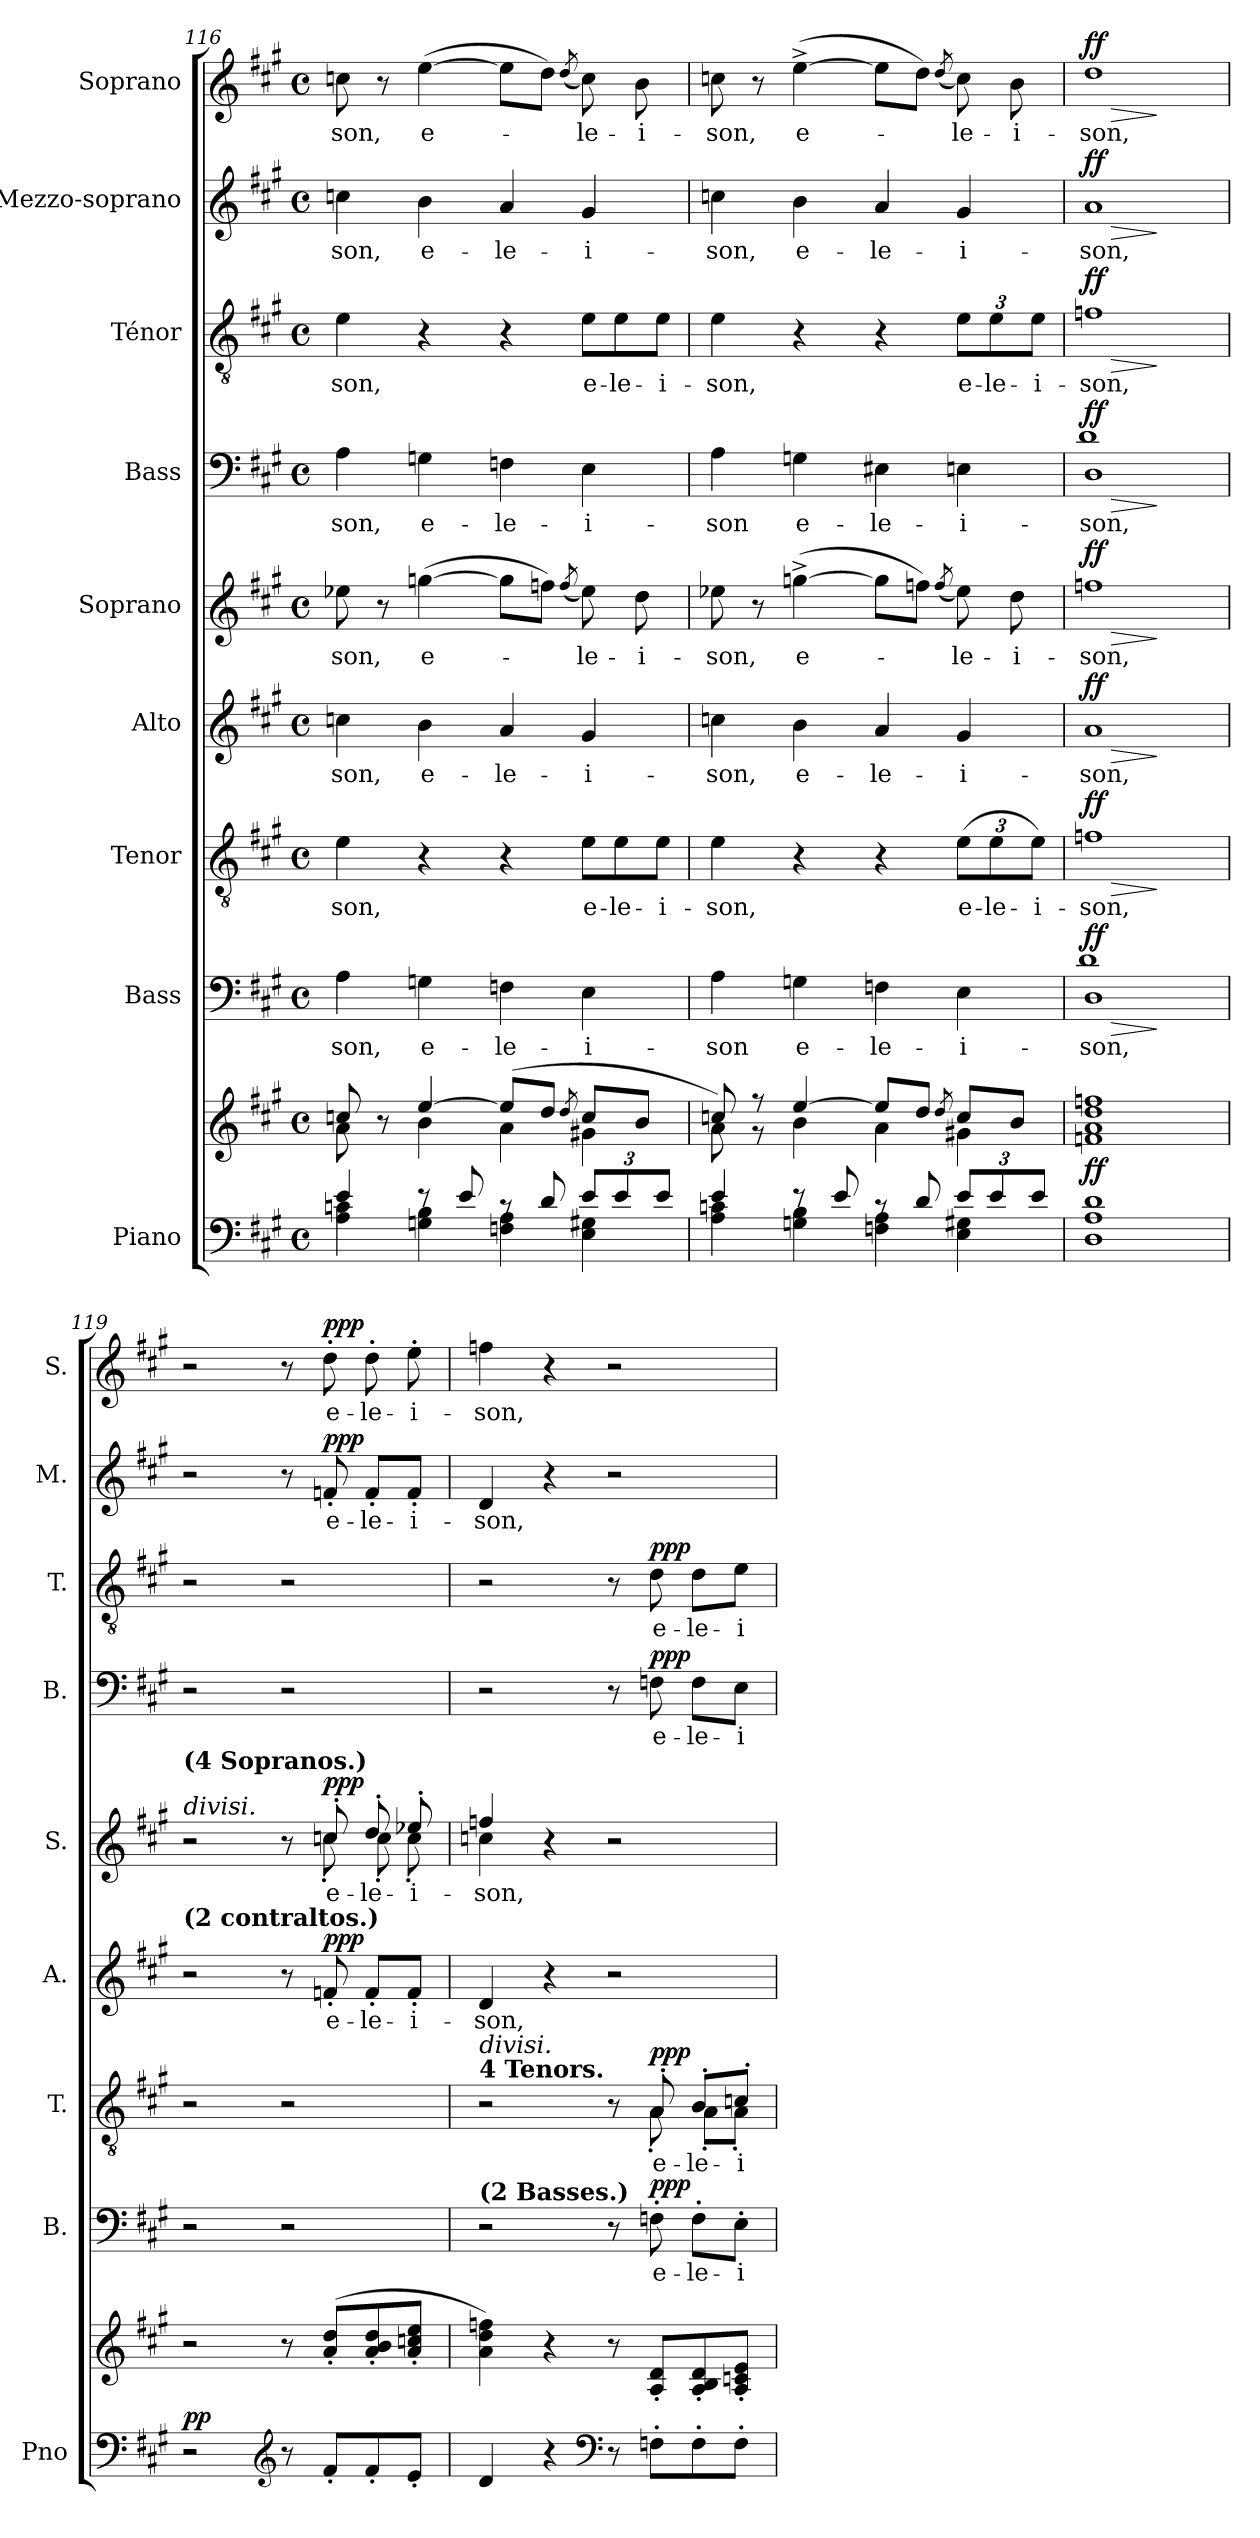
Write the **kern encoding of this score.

**kern	**kern	**dynam	**kern	**text	**dynam	**kern	**text	**dynam	**kern	**text	**dynam	**kern	**text	**dynam	**kern	**text	**dynam	**kern	**text	**dynam	**kern	**text	**dynam	**kern	**text	**dynam
*part9	*part9	*part9	*part8	*part8	*part8	*part7	*part7	*part7	*part6	*part6	*part6	*part5	*part5	*part5	*part4	*part4	*part4	*part3	*part3	*part3	*part2	*part2	*part2	*part1	*part1	*part1
*staff10	*staff9	*staff9/10	*staff8	*staff8	*staff8	*staff7	*staff7	*staff7	*staff6	*staff6	*staff6	*staff5	*staff5	*staff5	*staff4	*staff4	*staff4	*staff3	*staff3	*staff3	*staff2	*staff2	*staff2	*staff1	*staff1	*staff1
*I"Piano	*	*	*I"Bass	*	*	*I"Tenor	*	*	*I"Alto	*	*	*I"Soprano	*	*	*I"Bass	*	*	*I"Ténor	*	*	*I"Mezzo-soprano	*	*	*I"Soprano	*	*
*I'Pno	*	*	*I'B.	*	*	*I'T.	*	*	*I'A.	*	*	*I'S.	*	*	*I'B.	*	*	*I'T.	*	*	*I'M.	*	*	*I'S.	*	*
*clefF4	*clefG2	*	*clefF4	*	*	*clefGv2	*	*	*clefG2	*	*	*clefG2	*	*	*clefF4	*	*	*clefGv2	*	*	*clefG2	*	*	*clefG2	*	*
*	*	*	*	*	*	*	*	*	*	*	*	*ITrd2c3	*	*	*	*	*	*	*	*	*	*	*	*	*	*
*k[f#c#g#]	*k[f#c#g#]	*	*k[f#c#g#]	*	*	*k[f#c#g#]	*	*	*k[f#c#g#]	*	*	*k[f#c#g#d#a#e#]	*	*	*k[f#c#g#]	*	*	*k[f#c#g#]	*	*	*k[f#c#g#]	*	*	*k[f#c#g#]	*	*
*M4/4	*M4/4	*	*M4/4	*	*	*M4/4	*	*	*M4/4	*	*	*M4/4	*	*	*M4/4	*	*	*M4/4	*	*	*M4/4	*	*	*M4/4	*	*
*met(c)	*met(c)	*	*met(c)	*	*	*met(c)	*	*	*met(c)	*	*	*met(c)	*	*	*met(c)	*	*	*met(c)	*	*	*met(c)	*	*	*met(c)	*	*
=116	=116	=116	=116	=116	=116	=116	=116	=116	=116	=116	=116	=116	=116	=116	=116	=116	=116	=116	=116	=116	=116	=116	=116	=116	=116	=116
*^	*^	*	*	*	*	*	*	*	*	*	*	*	*	*	*	*	*	*	*	*	*	*	*	*	*	*
!	!	!	!	!	!	!LO:LY:b	!	!	!LO:LY:b	!	!	!LO:LY:b	!	!	!LO:LY:b	!	!	!LO:LY:b	!	!	!LO:LY:b	!	!	!LO:LY:b	!	!	!LO:LY:b	!
4e/	4A\ 4cn\	8ccn/	8a\	.	4A\	-son,	.	4e\	-son,	.	4ccn\	-son,	.	8ccni\	-son,	.	4A\	-son,	.	4e\	-son,	.	4ccn\	-son,	.	8ccn\	-son,	.
.	.	8r	8ryy	.	.	.	.	.	.	.	.	.	.	8r	.	.	.	.	.	.	.	.	.	.	.	8r	.	.
!	!	!	!	!	!	!LO:LY:b	!	!	!	!	!	!LO:LY:b	!	!	!LO:LY:b	!	!	!LO:LY:b	!	!	!	!	!	!LO:LY:b	!	!	!LO:LY:b	!
8re	4Gn\ 4B\	[4ee/	4b\	.	4Gn\	e-	.	4r	.	.	4b\	e-	.	([4eeni\	e-	.	4Gn\	e-	.	4r	.	.	4b\	e-	.	([4ee\	e-	.
8e/	.	.	.	.	.	.	.	.	.	.	.	.	.	.	.	.	.	.	.	.	.	.	.	.	.	.	.	.
!	!	!	!	!	!	!LO:LY:b	!	!	!	!	!	!LO:LY:b	!	!	!	!	!	!LO:LY:b	!	!	!	!	!	!LO:LY:b	!	!	!	!
8rc	4Fn\ 4A\	(8ee/L]	4a\	.	4Fn\	-le-	.	4r	.	.	4a/	-le-	.	8eei\L]	.	.	4Fn\	-le-	.	4r	.	.	4a/	-le-	.	8ee\L]	.	.
8d/	.	8dd/J	.	.	.	.	.	.	.	.	.	.	.	8ddni\J)	.	.	.	.	.	.	.	.	.	.	.	8dd\J)	.	.
.	.	8qdd/	.	.	.	.	.	.	.	.	.	.	.	(8qdd/	.	.	.	.	.	.	.	.	.	.	.	(8qdd/	.	.
*Xbrackettup	*	*	*	*	*	*	*	*	*	*	*	*	*	*	*	*	*	*	*	*	*	*	*	*	*	*	*	*
!	!	!	!	!	!	!LO:LY:b	!	!	!	!	!	!	!	!	!	!	!	!	!	!	!	!	!	!	!	!	!	!
*	*	*	*	*	*	*	*	*Xtuplet	*	*	*	*	*	*	*	*	*	*	*	*	*	*	*	*	*	*	*	*
!	!	!	!	!	!	!	!	!	!LO:LY:b	!	!	!LO:LY:b	!	!	!LO:LY:b	!	!	!LO:LY:b	!	!	!	!	!	!	!	!	!	!
*	*	*	*	*	*	*	*	*	*	*	*	*	*	*	*	*	*	*	*	*Xtuplet	*	*	*	*	*	*	*	*
!	!	!	!	!	!	!	!	!	!	!	!	!	!	!	!	!	!	!	!	!	!LO:LY:b	!	!	!LO:LY:b	!	!	!LO:LY:b	!
12e/L	4E\ 4G#X\	8cc/L	4g#X\	.	4E\	-i-	.	12e\L	e-	.	4g#/	-i-	.	8cci\)	-le-	.	4E\	-i-	.	12e\L	e-	.	4g#/	-i-	.	8cc\)	-le-	.
!	!	!	!	!	!	!	!	!	!LO:LY:b	!	!	!	!	!	!	!	!	!	!	!	!LO:LY:b	!	!	!	!	!	!	!
12e/	.	.	.	.	.	.	.	12e\	-le-	.	.	.	.	.	.	.	.	.	.	12e\	-le-	.	.	.	.	.	.	.
!	!	!	!	!	!	!	!	!	!	!	!	!	!	!	!LO:LY:b	!	!	!	!	!	!	!	!	!	!	!	!LO:LY:b	!
.	.	8b/J	.	.	.	.	.	.	.	.	.	.	.	8bi\	-i-	.	.	.	.	.	.	.	.	.	.	8b\	-i-	.
!	!	!	!	!	!	!	!	!	!LO:LY:b	!	!	!	!	!	!	!	!	!	!	!	!LO:LY:b	!	!	!	!	!	!	!
12e/J	.	.	.	.	.	.	.	12e\J	-i-	.	.	.	.	.	.	.	.	.	.	12e\J	-i-	.	.	.	.	.	.	.
=117	=117	=117	=117	=117	=117	=117	=117	=117	=117	=117	=117	=117	=117	=117	=117	=117	=117	=117	=117	=117	=117	=117	=117	=117	=117	=117	=117	=117
!	!	!	!	!	!	!LO:LY:b	!	!	!LO:LY:b	!	!	!LO:LY:b	!	!	!LO:LY:b	!	!	!LO:LY:b	!	!	!LO:LY:b	!	!	!LO:LY:b	!	!	!LO:LY:b	!
4e/	4A\ 4cn\	8ccn/)	8a\	.	4A\	-son	.	4e\	-son,	.	4ccn\	-son,	.	8ccni\	-son,	.	4A\	-son	.	4e\	-son,	.	4ccn\	-son,	.	8ccn\	-son,	.
.	.	8r	8r	.	.	.	.	.	.	.	.	.	.	8r	.	.	.	.	.	.	.	.	.	.	.	8r	.	.
!	!	!	!	!	!	!LO:LY:b	!	!	!	!	!	!LO:LY:b	!	!	!LO:LY:b	!	!	!LO:LY:b	!	!	!	!	!	!LO:LY:b	!	!	!LO:LY:b	!
8re	4Gn\ 4B\	[4ee/	4b\	.	4Gn\	e-	.	4r	.	.	4b\	e-	.	([4een^i\	e-	.	4Gn\	e-	.	4r	.	.	4b\	e-	.	([4ee^\	e-	.
8e/	.	.	.	.	.	.	.	.	.	.	.	.	.	.	.	.	.	.	.	.	.	.	.	.	.	.	.	.
!	!	!	!	!	!	!LO:LY:b	!	!	!	!	!	!LO:LY:b	!	!	!	!	!	!LO:LY:b	!	!	!	!	!	!LO:LY:b	!	!	!	!
8rc	4Fn\ 4A\	8ee/L]	4a\	.	4Fn\	-le-	.	4r	.	.	4a/	-le-	.	8eei\L]	.	.	4E#X\	-le-	.	4r	.	.	4a/	-le-	.	8ee\L]	.	.
8d/	.	8dd/J	.	.	.	.	.	.	.	.	.	.	.	8ddni\J)	.	.	.	.	.	.	.	.	.	.	.	8dd\J)	.	.
.	.	8qdd/	.	.	.	.	.	.	.	.	.	.	.	(8qdd/	.	.	.	.	.	.	.	.	.	.	.	(8qdd/	.	.
!	!	!	!	!	!	!LO:LY:b	!	!	!	!	!	!	!	!	!	!	!	!	!	!	!	!	!	!	!	!	!	!
*	*	*	*	*	*	*	*	*tuplet	*	*	*	*	*	*	*	*	*	*	*	*	*	*	*	*	*	*	*	*
!	!	!	!	!	!	!	!	!	!LO:LY:b	!	!	!LO:LY:b	!	!	!LO:LY:b	!	!	!LO:LY:b	!	!	!	!	!	!	!	!	!	!
*	*	*	*	*	*	*	*	*	*	*	*	*	*	*	*	*	*	*	*	*tuplet	*	*	*	*	*	*	*	*
!	!	!	!	!	!	!	!	!	!	!	!	!	!	!	!	!	!	!	!	!	!LO:LY:b	!	!	!LO:LY:b	!	!	!LO:LY:b	!
12e/L	4E\ 4G#X\	8cc/L	4g#X\	.	4E\	-i-	.	(12e\L	e-	.	4g#/	-i-	.	8cci\)	-le-	.	4En\	-i-	.	12e\L	e-	.	4g#/	-i-	.	8cc\)	-le-	.
!	!	!	!	!	!	!	!	!	!LO:LY:b	!	!	!	!	!	!	!	!	!	!	!	!LO:LY:b	!	!	!	!	!	!	!
12e/	.	.	.	.	.	.	.	12e\	-le-	.	.	.	.	.	.	.	.	.	.	12e\	-le-	.	.	.	.	.	.	.
!	!	!	!	!	!	!	!	!	!	!	!	!	!	!	!LO:LY:b	!	!	!	!	!	!	!	!	!	!	!	!LO:LY:b	!
.	.	8b/J	.	.	.	.	.	.	.	.	.	.	.	8bi\	-i-	.	.	.	.	.	.	.	.	.	.	8b\	-i-	.
!	!	!	!	!	!	!	!	!	!LO:LY:b	!	!	!	!	!	!	!	!	!	!	!	!LO:LY:b	!	!	!	!	!	!	!
12e/J	.	.	.	.	.	.	.	12e\J)	-i-	.	.	.	.	.	.	.	.	.	.	12e\J	-i-	.	.	.	.	.	.	.
*v	*v	*	*	*	*	*	*	*	*	*	*	*	*	*	*	*	*	*	*	*	*	*	*	*	*	*	*	*
*	*v	*v	*	*	*	*	*	*	*	*	*	*	*	*	*	*	*	*	*	*	*	*	*	*	*	*	*
=118	=118	=118	=118	=118	=118	=118	=118	=118	=118	=118	=118	=118	=118	=118	=118	=118	=118	=118	=118	=118	=118	=118	=118	=118	=118	=118
!	!	!LO:DY:b	!	!LO:LY:b	!LO:HP:b	!	!LO:LY:b	!LO:HP:b	!	!LO:LY:b	!LO:HP:b	!	!LO:LY:b	!LO:HP:b	!	!LO:LY:b	!LO:HP:b	!	!LO:LY:b	!LO:HP:b	!	!LO:LY:b	!LO:HP:b	!	!LO:LY:b	!LO:HP:b
*	*	*	*^	*	*	*	*	*	*	*	*	*	*	*	*^	*	*	*	*	*	*	*	*	*	*	*
!	!	!	!	!	!	!LO:DY:n=1:a	!	!	!LO:DY:n=1:a	!	!	!LO:DY:n=1:a	!	!	!LO:DY:n=1:a	!	!	!	!LO:DY:n=1:a	!	!	!LO:DY:n=1:a	!	!	!LO:DY:n=1:a	!	!	!LO:DY:n=1:a
1D 1A 1d	1fn 1a 1dd 1ffn	ff	1D	1d	-son,	> ff	1fn	-son,	> ff	1a	-son,	> ff	1ddni	-son,	> ff	1D	1d	-son,	> ff	1fn	-son,	> ff	1a	-son,	> ff	1dd	-son,	> ff
*	*	*	*v	*v	*	*	*	*	*	*	*	*	*	*	*	*v	*v	*	*	*	*	*	*	*	*	*	*	*
.	.	.	.	.	]	.	.	]	.	.	]	.	.	]	.	.	]	.	.	]	.	.	]	.	.	]
!!LO:PB:g=z
=119	=119	=119	=119	=119	=119	=119	=119	=119	=119	=119	=119	=119	=119	=119	=119	=119	=119	=119	=119	=119	=119	=119	=119	=119	=119	=119
*	*	*	*	*	*	*	*	*	*	*	*	*^	*	*	*	*	*	*	*	*	*	*	*	*	*	*
!	!	!	!	!	!	!	!	!	!	!	!	!LO:TX:a:B:t=(4 Sopranos.)	!	!	!	!	!	!	!	!	!	!	!	!	!	!	!
!	!	!	!	!	!	!	!	!	!	!	!	!LO:TX:a:i:t=divisi.	!	!	!	!	!	!	!	!	!	!	!	!	!	!	!
!	!	!	!	!	!	!	!	!	!LO:TX:a:B:t=(2 contraltos.)	!	!	!	!	!	!	!	!	!	!	!	!	!	!	!	!	!	!
!	!	!LO:DY:a=2	!	!	!	!	!	!	!	!	!	!	!	!	!	!	!	!	!	!	!	!	!	!	!	!	!
2r	2r	pp	2r	.	.	2r	.	.	2r	.	.	2r	2ryy	.	.	2r	.	.	2r	.	.	2r	.	.	2r	.	.
*clefG2	*	*	*	*	*	*	*	*	*	*	*	*	*	*	*	*	*	*	*	*	*	*	*	*	*	*	*
8r	8r	.	2r	.	.	2r	.	.	8r	.	.	8r	8ryy	.	.	2r	.	.	2r	.	.	8r	.	.	8r	.	.
!	!	!	!	!	!	!	!	!	!	!LO:LY:b	!LO:DY:a	!	!	!LO:LY:b	!LO:DY:a	!	!	!	!	!	!	!	!LO:LY:b	!LO:DY:a	!	!LO:LY:b	!LO:DY:a
8f#'/L	(8a/' 8dd/'L	.	.	.	.	.	.	.	8fn'/	e-	ppp	8an'i/	8a'i\	e-	ppp	.	.	.	.	.	.	8fn'/	e-	ppp	8dd'\	e-	ppp
!	!	!	!	!	!	!	!	!	!	!LO:LY:b	!	!	!	!LO:LY:b	!	!	!	!	!	!	!	!	!LO:LY:b	!	!	!LO:LY:b	!
8f#'/	8a/' 8b/' 8dd/'	.	.	.	.	.	.	.	8f'/L	-le-	.	8b'i/	8a'i\	-le-	.	.	.	.	.	.	.	8f'/L	-le-	.	8dd'\	-le-	.
!	!	!	!	!	!	!	!	!	!	!LO:LY:b	!	!	!	!LO:LY:b	!	!	!	!	!	!	!	!	!LO:LY:b	!	!	!LO:LY:b	!
8e'/J	8a/' 8ccn/' 8ee/'J	.	.	.	.	.	.	.	8f'/J	-i-	.	8ccn'i/	8a'i\	-i-	.	.	.	.	.	.	.	8f'/J	-i-	.	8ee'\	-i-	.
=120	=120	=120	=120	=120	=120	=120	=120	=120	=120	=120	=120	=120	=120	=120	=120	=120	=120	=120	=120	=120	=120	=120	=120	=120	=120	=120	=120
*	*	*	*	*	*	*^	*	*	*	*	*	*	*	*	*	*	*	*	*	*	*	*	*	*	*	*	*
!	!	!	!	!	!	!LO:TX:a:B:t=4 Tenors.	!	!	!	!	!	!	!	!	!	!	!	!	!	!	!	!	!	!	!	!	!	!
!	!	!	!	!	!	!LO:TX:a:i:t=divisi.	!	!	!	!	!	!	!	!	!	!	!	!	!	!	!	!	!	!	!	!	!	!
!	!	!	!LO:TX:a:B:t=(2 Basses.)	!	!	!	!	!	!	!	!	!	!	!	!	!	!	!	!	!	!	!	!	!	!	!	!	!
!	!	!	!	!	!	!	!	!	!	!	!LO:LY:b	!	!	!	!LO:LY:b	!	!	!	!	!	!	!	!	!LO:LY:b	!	!	!LO:LY:b	!
4d/	4a\ 4dd\ 4ffn\)	.	2r	.	.	2r	2ryy	.	.	4d/	-son,	.	4ddni/	4ani\	-son,	.	2r	.	.	2r	.	.	4d/	-son,	.	4ffn\	-son,	.
4r	4r	.	.	.	.	.	.	.	.	4r	.	.	4r	4ryy	.	.	.	.	.	.	.	.	4r	.	.	4r	.	.
*clefF4	*	*	*	*	*	*	*	*	*	*	*	*	*	*	*	*	*	*	*	*	*	*	*	*	*	*	*	*
8r	8r	.	8r	.	.	8r	8ryy	.	.	2r	.	.	2r	2ryy	.	.	8r	.	.	8r	.	.	2r	.	.	2r	.	.
!	!	!	!	!LO:LY:b	!LO:DY:a	!	!	!LO:LY:b	!LO:DY:a	!	!	!	!	!	!	!	!	!LO:LY:b	!LO:DY:a	!	!LO:LY:b	!LO:DY:a	!	!	!	!	!	!
8Fn'\L	8A/' 8d/'L	.	8Fn'\	e-	ppp	8A'/	8A'\	e-	ppp	.	.	.	.	.	.	.	8Fn\	e-	ppp	8d\	e-	ppp	.	.	.	.	.	.
!	!	!	!	!LO:LY:b	!	!	!	!LO:LY:b	!	!	!	!	!	!	!	!	!	!LO:LY:b	!	!	!LO:LY:b	!	!	!	!	!	!	!
8F'\	8A/' 8B/' 8d/'	.	8F'\L	-le-	.	8B'/L	8A'\L	-le-	.	.	.	.	.	.	.	.	8F\L	-le-	.	8d\L	-le-	.	.	.	.	.	.	.
!	!	!	!	!LO:LY:b	!	!	!	!LO:LY:b	!	!	!	!	!	!	!	!	!	!LO:LY:b	!	!	!LO:LY:b	!	!	!	!	!	!	!
8F'\J	8A/' 8cn/' 8e/'J	.	8E'\J	-i-	.	8cn'/J	8A'\J	-i-	.	.	.	.	.	.	.	.	8E\J	-i-	.	8e\J	-i-	.	.	.	.	.	.	.
*	*	*	*	*	*	*v	*v	*	*	*	*	*	*v	*v	*	*	*	*	*	*	*	*	*	*	*	*	*	*
=	=	=	=	=	=	=	=	=	=	=	=	=	=	=	=	=	=	=	=	=	=	=	=	=	=	=
*-	*-	*-	*-	*-	*-	*-	*-	*-	*-	*-	*-	*-	*-	*-	*-	*-	*-	*-	*-	*-	*-	*-	*-	*-	*-	*-
